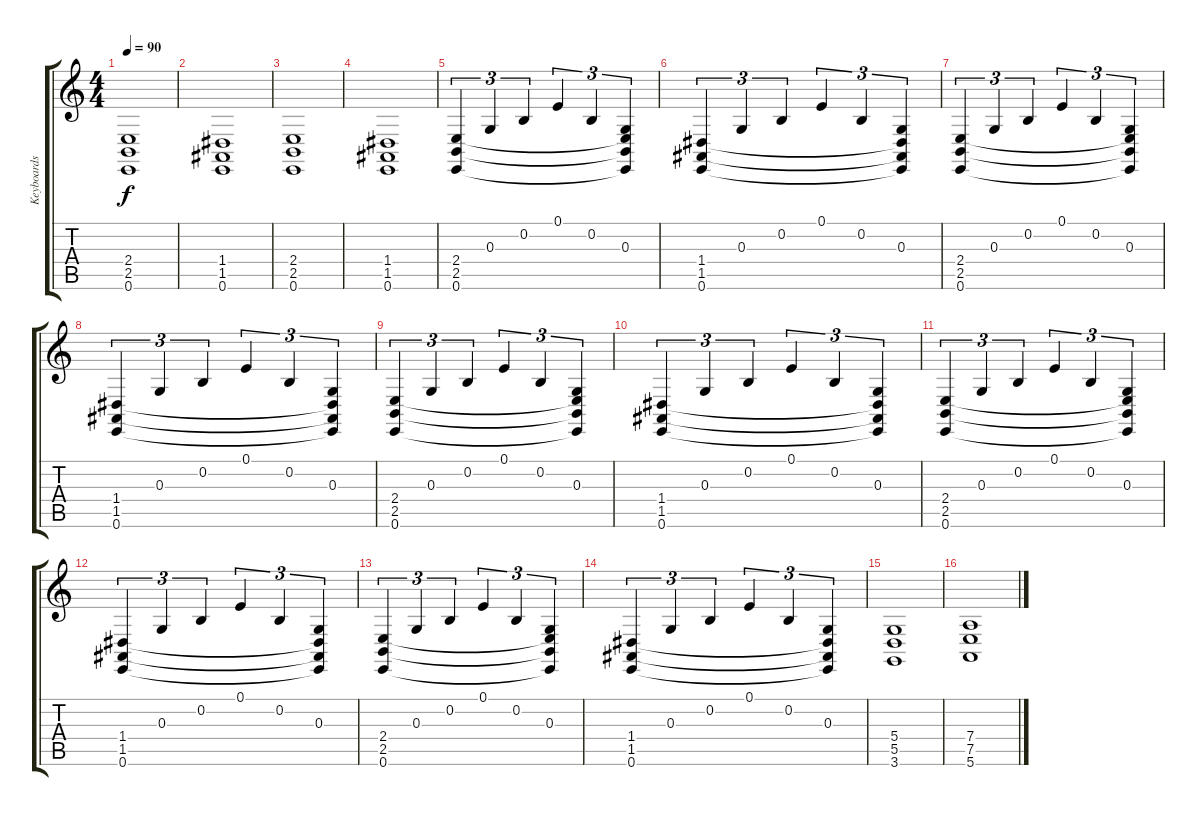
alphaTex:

\track ("Keyboards" "Keyboards") {instrument churchorgan}
\staff {score tabs}
\tuning (E4 B3 G3 D3 A2 E2) {hide}
\ts (4 4)
\tempo 90
\clef g2
\ks c
(2.4 2.5 0.6).1{dy f instrument churchorgan} |
(1.4 1.5 0.6).1 |
(2.4 2.5 0.6).1 |
(1.4 1.5 0.6).1 |
(2.4 2.5 0.6).4{tu (3 2)} 0.3.4{tu (3 2)} 0.2.4{tu (3 2)} 0.1.4{tu (3 2)} 0.2.4{tu (3 2)} (0.3 2.4{t} 2.5{t} 0.6{t}).4{tu (3 2)} |
(1.4 1.5 0.6).4{tu (3 2)} 0.3.4{tu (3 2)} 0.2.4{tu (3 2)} 0.1.4{tu (3 2)} 0.2.4{tu (3 2)} (0.3 1.4{t} 1.5{t} 0.6{t}).4{tu (3 2)} |
(2.4 2.5 0.6).4{tu (3 2)} 0.3.4{tu (3 2)} 0.2.4{tu (3 2)} 0.1.4{tu (3 2)} 0.2.4{tu (3 2)} (0.3 2.4{t} 2.5{t} 0.6{t}).4{tu (3 2)} |
(1.4 1.5 0.6).4{tu (3 2)} 0.3.4{tu (3 2)} 0.2.4{tu (3 2)} 0.1.4{tu (3 2)} 0.2.4{tu (3 2)} (0.3 1.4{t} 1.5{t} 0.6{t}).4{tu (3 2)} |
(2.4 2.5 0.6).4{tu (3 2)} 0.3.4{tu (3 2)} 0.2.4{tu (3 2)} 0.1.4{tu (3 2)} 0.2.4{tu (3 2)} (0.3 2.4{t} 2.5{t} 0.6{t}).4{tu (3 2)} |
(1.4 1.5 0.6).4{tu (3 2)} 0.3.4{tu (3 2)} 0.2.4{tu (3 2)} 0.1.4{tu (3 2)} 0.2.4{tu (3 2)} (0.3 1.4{t} 1.5{t} 0.6{t}).4{tu (3 2)} |
(2.4 2.5 0.6).4{tu (3 2)} 0.3.4{tu (3 2)} 0.2.4{tu (3 2)} 0.1.4{tu (3 2)} 0.2.4{tu (3 2)} (0.3 2.4{t} 2.5{t} 0.6{t}).4{tu (3 2)} |
(1.4 1.5 0.6).4{tu (3 2)} 0.3.4{tu (3 2)} 0.2.4{tu (3 2)} 0.1.4{tu (3 2)} 0.2.4{tu (3 2)} (0.3 1.4{t} 1.5{t} 0.6{t}).4{tu (3 2)} |
(2.4 2.5 0.6).4{tu (3 2)} 0.3.4{tu (3 2)} 0.2.4{tu (3 2)} 0.1.4{tu (3 2)} 0.2.4{tu (3 2)} (0.3 2.4{t} 2.5{t} 0.6{t}).4{tu (3 2)} |
(1.4 1.5 0.6).4{tu (3 2)} 0.3.4{tu (3 2)} 0.2.4{tu (3 2)} 0.1.4{tu (3 2)} 0.2.4{tu (3 2)} (0.3 1.4{t} 1.5{t} 0.6{t}).4{tu (3 2)} |
(5.4 5.5 3.6).1 |
(7.4 7.5 5.6).1
